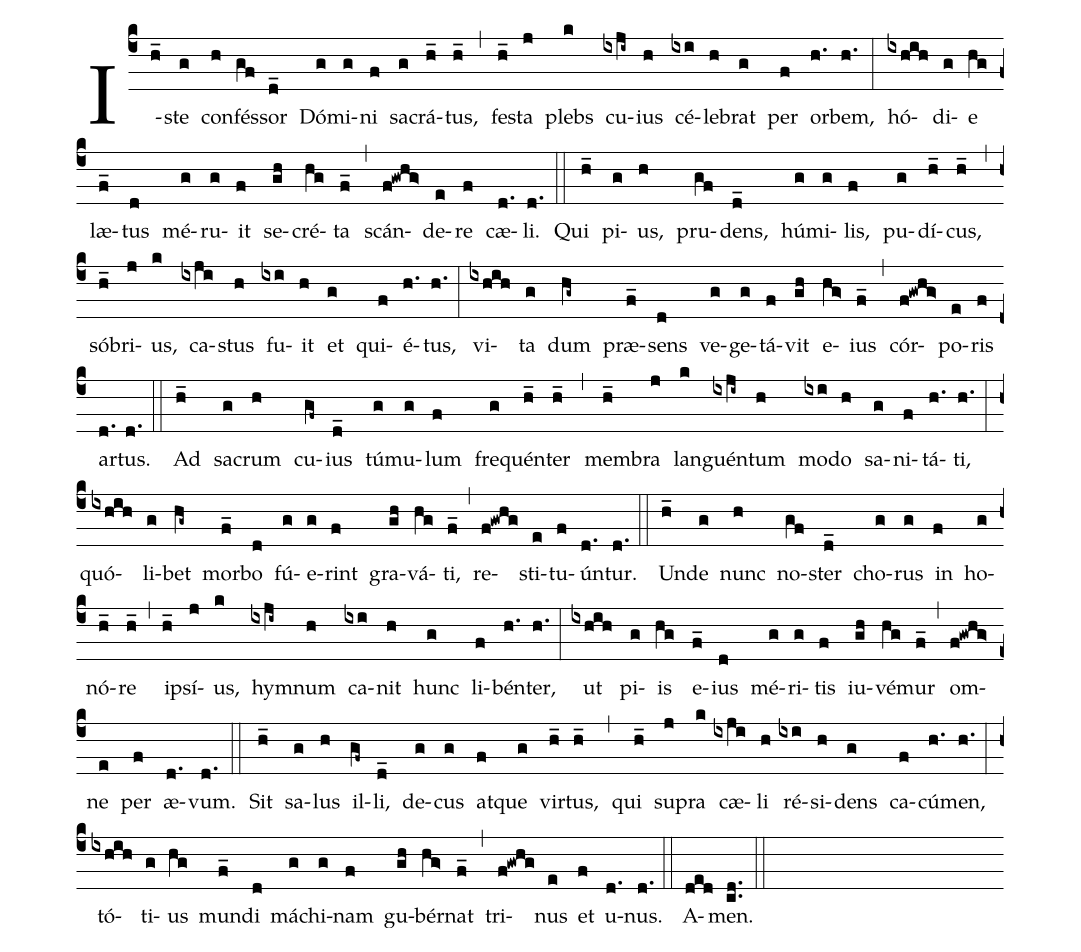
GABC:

%%
(c4)
I(h_)ste(g) con(h)fés(gf)sor(d_) Dó(g)mi(g)ni(f) sa(g)crá(h_)tus,(h_) (,)
fe(h_)sta(j) plebs(k) cu(ixji~)ius(h) cé(ixi)le(h)brat(g) per(f) or(h.)bem,(h.) (:)
hó(ixhih)di(g)e(hg) læ(f_)tus(d) mé(g)ru(g)it(f) se(gh)cré(hg)ta(f_) (,)
scán(f!gwhg>)de(e)re(f) cæ(d.)li.(d.) (::)

Qui(h_) pi(g)us,(h) pru(gf)dens,(d_) hú(g)mi(g)lis,(f) pu(g)dí(h_)cus,(h_) (,)
só(h_)bri(j)us,(k) ca(ixji)stus(h) fu(ixi)it(h) et(g) qui(f)é(h.)tus,(h.) (:)
vi(ixhih)ta(g) dum(hg~) præ(f_)sens(d) ve(g)ge(g)tá(f)vit(gh) e(hg>)ius(f_) (,)
cór(f!gwhg>)po(e)ris(f) ar(d.)tus.(d.) (::)

Ad(h_) sa(g)crum(h) cu(gf~)ius(d_) tú(g)mu(g)lum(f) fre(g)quén(h_)ter(h_) (,)
mem(h_)bra(j) lan(k)guén(ixji~)tum(h) mo(ixi)do(h) sa(g)ni(f)tá(h.)ti,(h.) (:)
quó(ixhih)li(g)bet(hg~) mor(f_)bo(d) fú(g)e(g)rint(f) gra(gh)vá(hg)ti,(f_) (,)
re(f!gwhg)sti(e)tu(f)ún(d.)tur.(d.) (::)

Un(h_)de(g) nunc(h) no(gf)ster(d_) cho(g)rus(g) in(f) ho(g)nó(h_)re(h_) (,)
i(h_)psí(j)us,(k) hym(ixji~)num(h) ca(ixi)nit(h) hunc(g) li(f)bén(h.)ter,(h.) (:)
ut(ixhih) pi(g)is(hg) e(f_)ius(d) mé(g)ri(g)tis(f) iu(gh)vé(hg)mur(f_) (,)
om(f!gwhg>)ne(e) per(f) æ(d.)vum.(d.) (::)

Sit(h_) sa(g)lus(h) il(gf~)li,(d_) de(g)cus(g) at(f)que(g) vir(h_)tus,(h_) (,)
qui(h_) su(j)pra(k) cæ(ixji)li(h) ré(ixi)si(h)dens(g) ca(f)cú(h.)men,(h.) (:)
tó(ixhih)ti(g)us(hg) mun(f_)di(d) má(g)chi(g)nam(f) gu(gh)bér(hg>)nat(f_) (,)
tri(f!gwhg)nus(e) et(f) u(d.)nus.(d.) (::)

A(ded)men.(cd..) (::)
